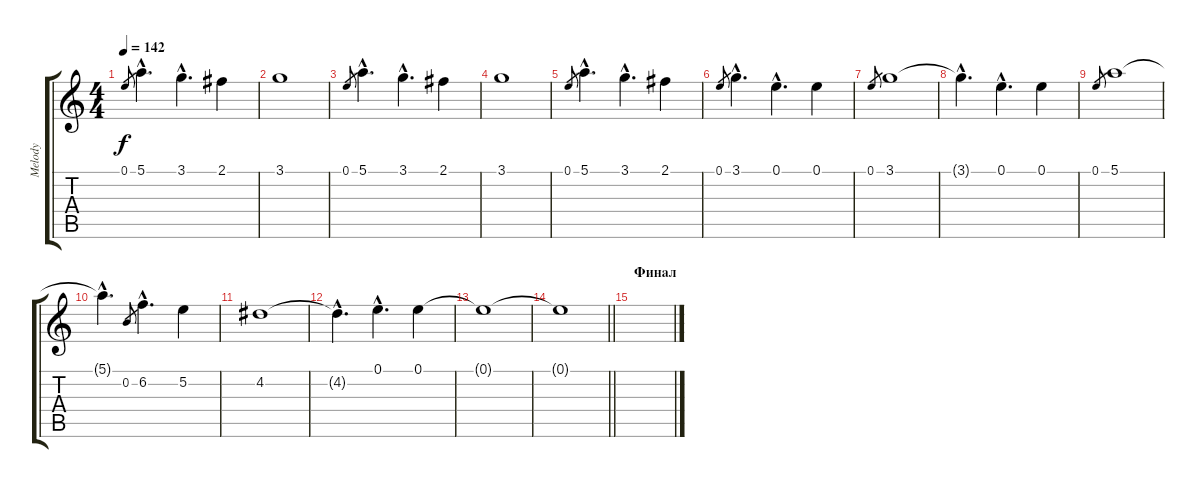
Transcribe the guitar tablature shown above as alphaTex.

\track ("Melody" "Melody") {instrument acousticguitarsteel}
\staff {score tabs}
\tuning (E4 B3 G3 D3 A2 E2) {hide}
\ts (4 4)
\tempo 142
\clef g2
\ks c
0.1.8{gr dy f} 5.1{hac}.4{d} 3.1{hac}.4{d} 2.1.4 |
3.1.1 |
0.1.8{gr} 5.1{hac}.4{d} 3.1{hac}.4{d} 2.1.4 |
3.1.1 |
0.1.8{gr} 5.1{hac}.4{d} 3.1{hac}.4{d} 2.1.4 |
0.1.8{gr} 3.1{hac}.4{d} 0.1{hac}.4{d} 0.1.4 |
0.1.8{gr} 3.1.1 |
3.1{hac t}.4{d} 0.1{hac}.4{d} 0.1.4 |
0.1.8{gr} 5.1.1 |
5.1{hac t}.4{d} 0.2.8{gr} 6.2{hac}.4{d} 5.2.4 |
4.2.1 |
4.2{hac t}.4{d} 0.1{hac}.4{d} 0.1.4 |
0.1{t}.1 |
\barLineRight lightlight
0.1{t}.1 |
\section ("" "Финал")
